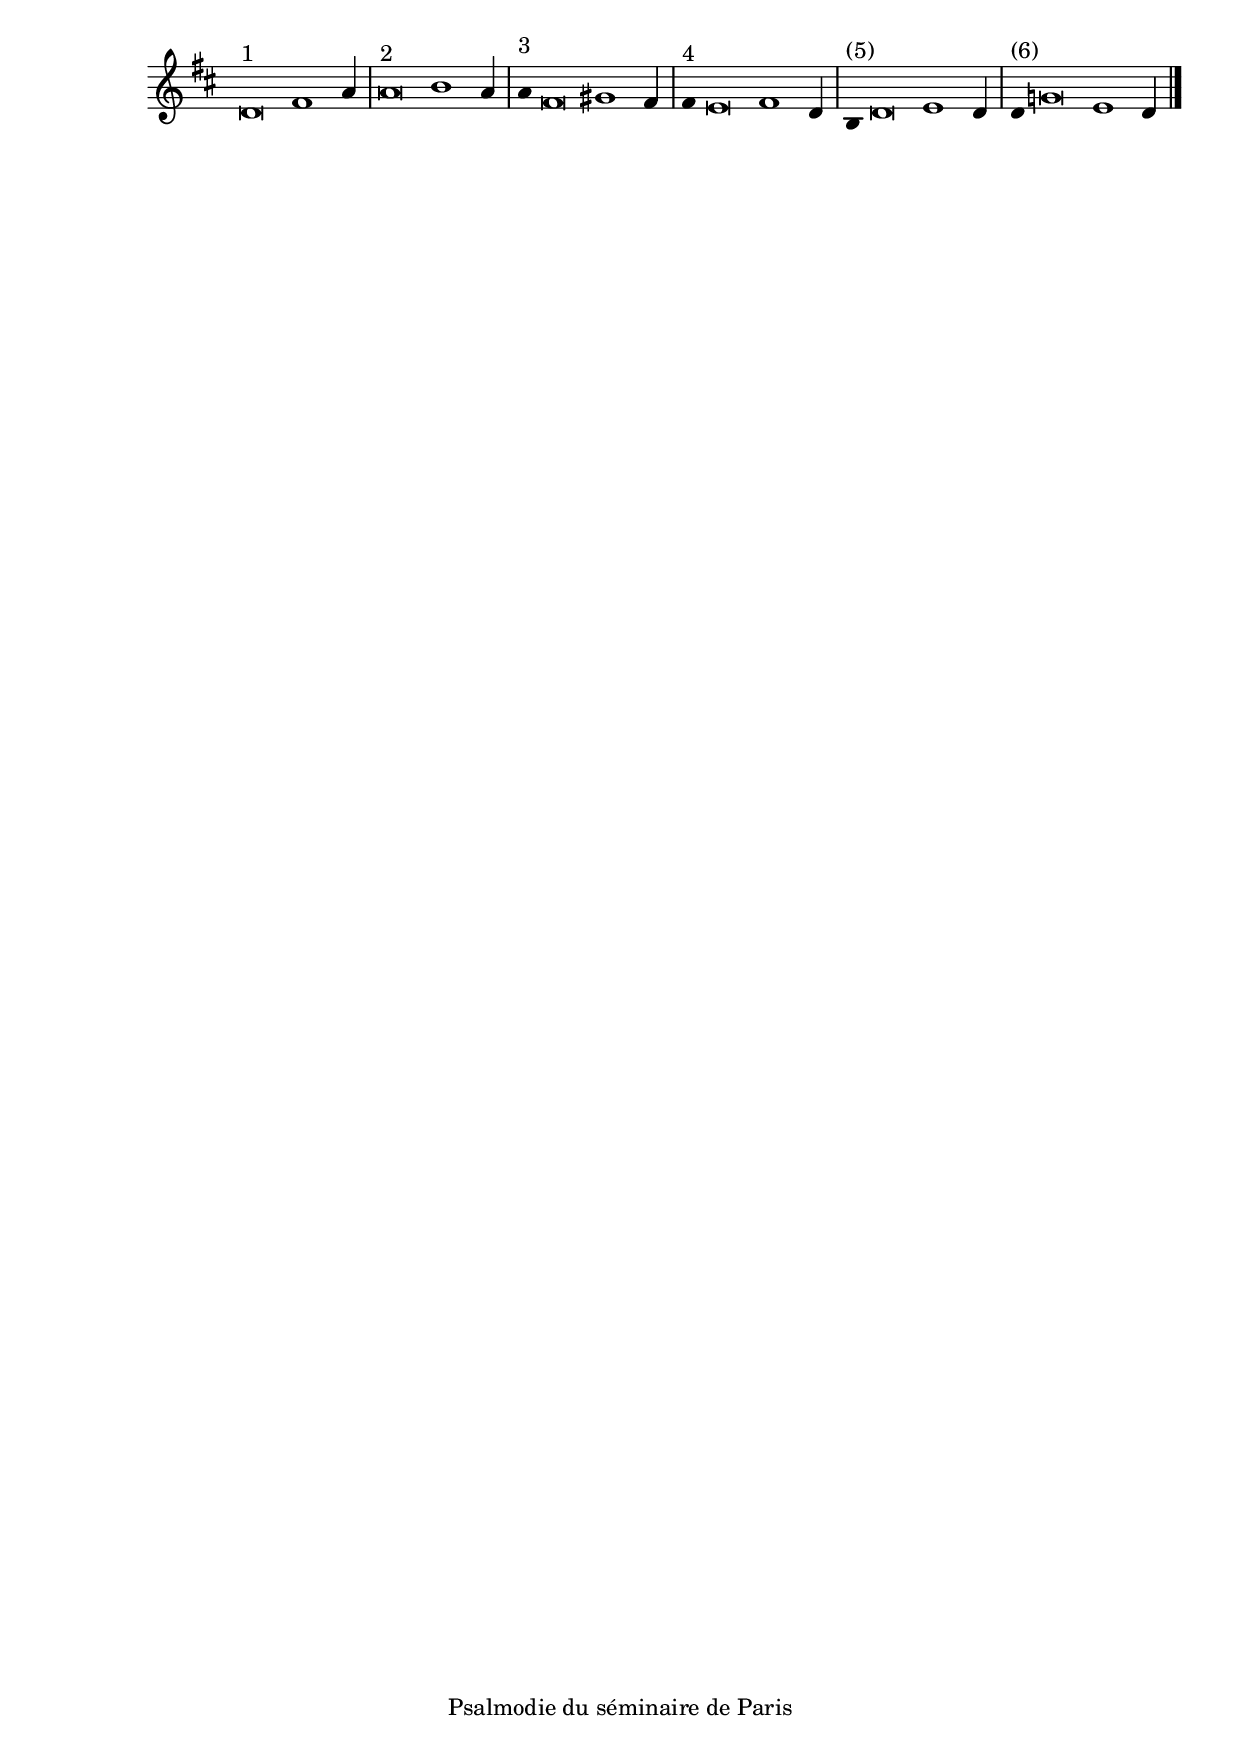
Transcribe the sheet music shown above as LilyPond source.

\version "2.20.0"
\language "italiano"

stemOff = \hide Staff.Stem
stemOn  = \undo \stemOff

\header {
  %title = "Psaume 94"
  %tagline = ##f
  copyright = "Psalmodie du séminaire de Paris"
}

\score {
  \new Staff \with { \remove "Time_signature_engraver" }
  \relative
  {
    \key re \major
    \cadenzaOn
    \stemOff re'\breve^\markup { 1 } fad1 \stemOn la4
    \bar "|"
    \stemOff la\breve^\markup { 2 } si1 \stemOn la4
    \bar "|"
    \stemOff la4^\markup { 3 } fad\breve sold1 \stemOn fad4
    \bar "|"
    \stemOff fad4^\markup { 4 } mi\breve fad1 \stemOn re4
    \bar "|"
    \stemOff si4^\markup { (5) } re\breve mi1 \stemOn re4
    \bar "|"
    \stemOff re4^\markup { (6) } sol\breve mi1 \stemOn re4
    \bar "|."
  }
}